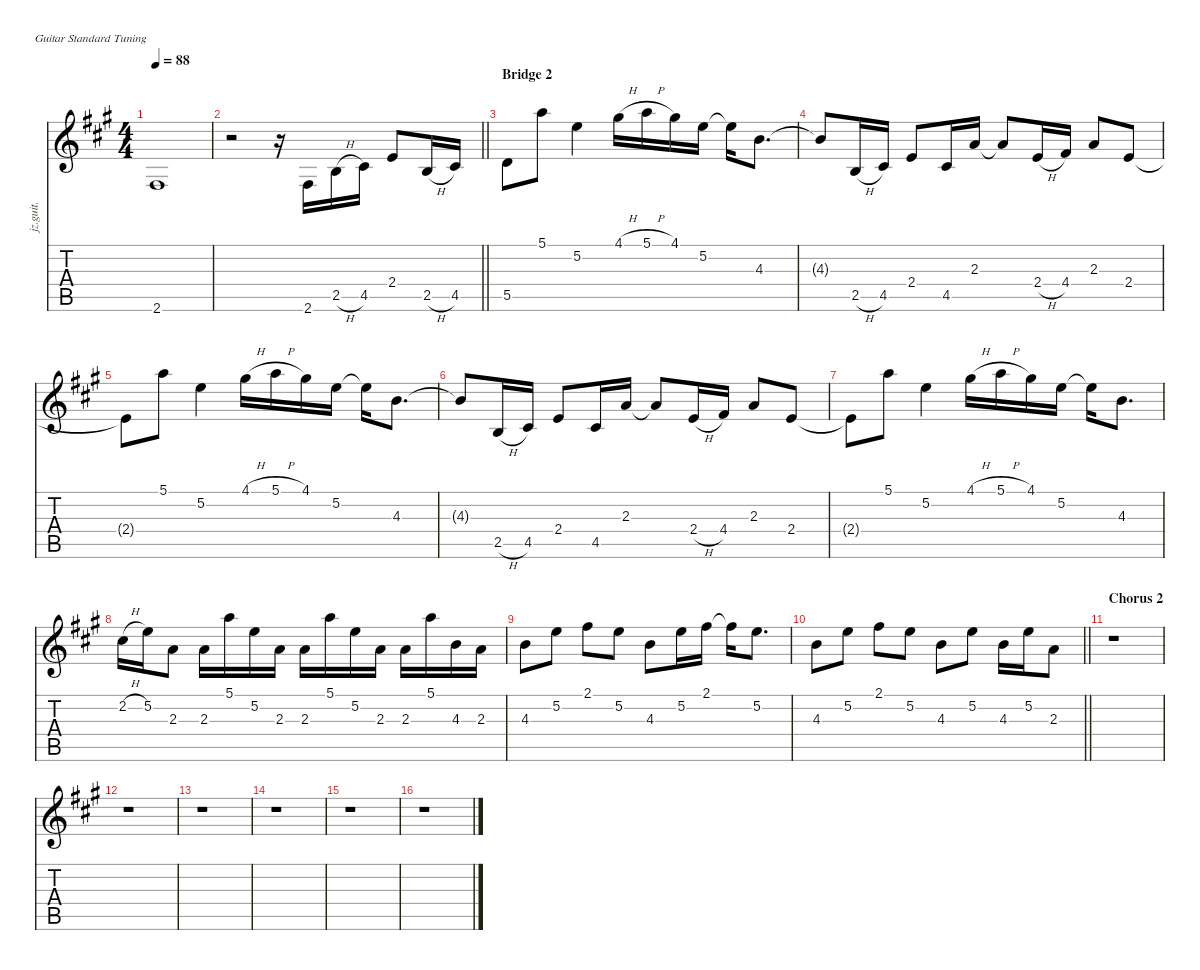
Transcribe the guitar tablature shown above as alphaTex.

\defaultSystemsLayout 4
\hideDynamics
\bracketExtendMode nobrackets
\otherSystemsTrackNameOrientation horizontal
\track ("Electric Lead Guitar" "jz.guit.") {defaultSystemsLayout 32 instrument electricguitarjazz}
\staff {score tabs}
\tuning (E4 B3 G3 D3 A2 E2)
\ts (4 4)
\tempo 88
\clef g2
\ks f#minor
2.6{acc #}.1{dy f beam Up} |
\barLineRight lightlight
r.2{beam Down} r.16{beam Down} 2.6{acc #}.16{beam Up} 2.5{h acc forcenatural}.16{beam Up} 4.5{acc #}.16{beam Up} 2.4{acc forcenatural}.8{beam Up} 2.5{h acc forcenatural}.16{beam Up} 4.5{acc #}.16{beam Up} |
\section ("" "Bridge 2")
5.5{acc forcenatural}.8{beam Down} 5.1{acc forcenatural}.8{beam Down} 5.2{acc forcenatural}.4{beam Down} 4.1{h acc #}.16{beam Down} 5.1{h acc forcenatural}.16{beam Down} 4.1{acc #}.16{beam Down} 5.2{acc forcenatural}.16{beam Down} 5.2{t acc forcenatural}.16{beam Down} 4.3{acc forcenatural}.8{d beam Down} |
4.3{t acc forcenatural}.8{beam Up} 2.5{h acc forcenatural}.16{beam Up} 4.5{acc #}.16{beam Up} 2.4{acc forcenatural}.8{beam Up} 4.5{acc #}.16{beam Up} 2.3{acc forcenatural}.16{beam Up} 2.3{t acc forcenatural}.8{beam Up} 2.4{h acc forcenatural}.16{beam Up} 4.4{acc #}.16{beam Up} 2.3{acc forcenatural}.8{beam Up} 2.4{acc forcenatural}.8{beam Up} |
2.4{t acc forcenatural}.8{beam Down} 5.1{acc forcenatural}.8{beam Down} 5.2{acc forcenatural}.4{beam Down} 4.1{h acc #}.16{beam Down} 5.1{h acc forcenatural}.16{beam Down} 4.1{acc #}.16{beam Down} 5.2{acc forcenatural}.16{beam Down} 5.2{t acc forcenatural}.16{beam Down} 4.3{acc forcenatural}.8{d beam Down} |
4.3{t acc forcenatural}.8{beam Up} 2.5{h acc forcenatural}.16{beam Up} 4.5{acc #}.16{beam Up} 2.4{acc forcenatural}.8{beam Up} 4.5{acc #}.16{beam Up} 2.3{acc forcenatural}.16{beam Up} 2.3{t acc forcenatural}.8{beam Up} 2.4{h acc forcenatural}.16{beam Up} 4.4{acc #}.16{beam Up} 2.3{acc forcenatural}.8{beam Up} 2.4{acc forcenatural}.8{beam Up} |
2.4{t acc forcenatural}.8{beam Down} 5.1{acc forcenatural}.8{beam Down} 5.2{acc forcenatural}.4{beam Down} 4.1{h acc #}.16{beam Down} 5.1{h acc forcenatural}.16{beam Down} 4.1{acc #}.16{beam Down} 5.2{acc forcenatural}.16{beam Down} 5.2{t acc forcenatural}.16{beam Down} 4.3{acc forcenatural}.8{d beam Down} |
2.2{h acc #}.16{beam Down} 5.2{acc forcenatural}.16{beam Down} 2.3{acc forcenatural}.8{beam Down} 2.3{acc forcenatural}.16{beam Down} 5.1{acc forcenatural}.16{beam Down} 5.2{acc forcenatural}.16{beam Down} 2.3{acc forcenatural}.16{beam Down} 2.3{acc forcenatural}.16{beam Down} 5.1{acc forcenatural}.16{beam Down} 5.2{acc forcenatural}.16{beam Down} 2.3{acc forcenatural}.16{beam Down} 2.3{acc forcenatural}.16{beam Down} 5.1{acc forcenatural}.16{beam Down} 4.3{acc forcenatural}.16{beam Down} 2.3{acc forcenatural}.16{beam Down} |
4.3{acc forcenatural}.8{beam Down} 5.2{acc forcenatural}.8{beam Down} 2.1{acc #}.8{beam Down} 5.2{acc forcenatural}.8{beam Down} 4.3{acc forcenatural}.8{beam Down} 5.2{acc forcenatural}.16{beam Down} 2.1{acc #}.16{beam Down} 2.1{t acc #}.16{beam Down} 5.2{acc forcenatural}.8{d beam Down} |
\barLineRight lightlight
4.3{acc forcenatural}.8{beam Down} 5.2{acc forcenatural}.8{beam Down} 2.1{acc #}.8{beam Down} 5.2{acc forcenatural}.8{beam Down} 4.3{acc forcenatural}.8{beam Down} 5.2{acc forcenatural}.8{beam Down} 4.3{acc forcenatural}.16{beam Down} 5.2{acc forcenatural}.16{beam Down} 2.3{acc forcenatural}.8{beam Down} |
\section ("" "Chorus 2")
r.1{beam Down} |
r.1{beam Down} |
r.1{beam Down} |
r.1{beam Down} |
r.1{beam Down} |
r.1{beam Down}
